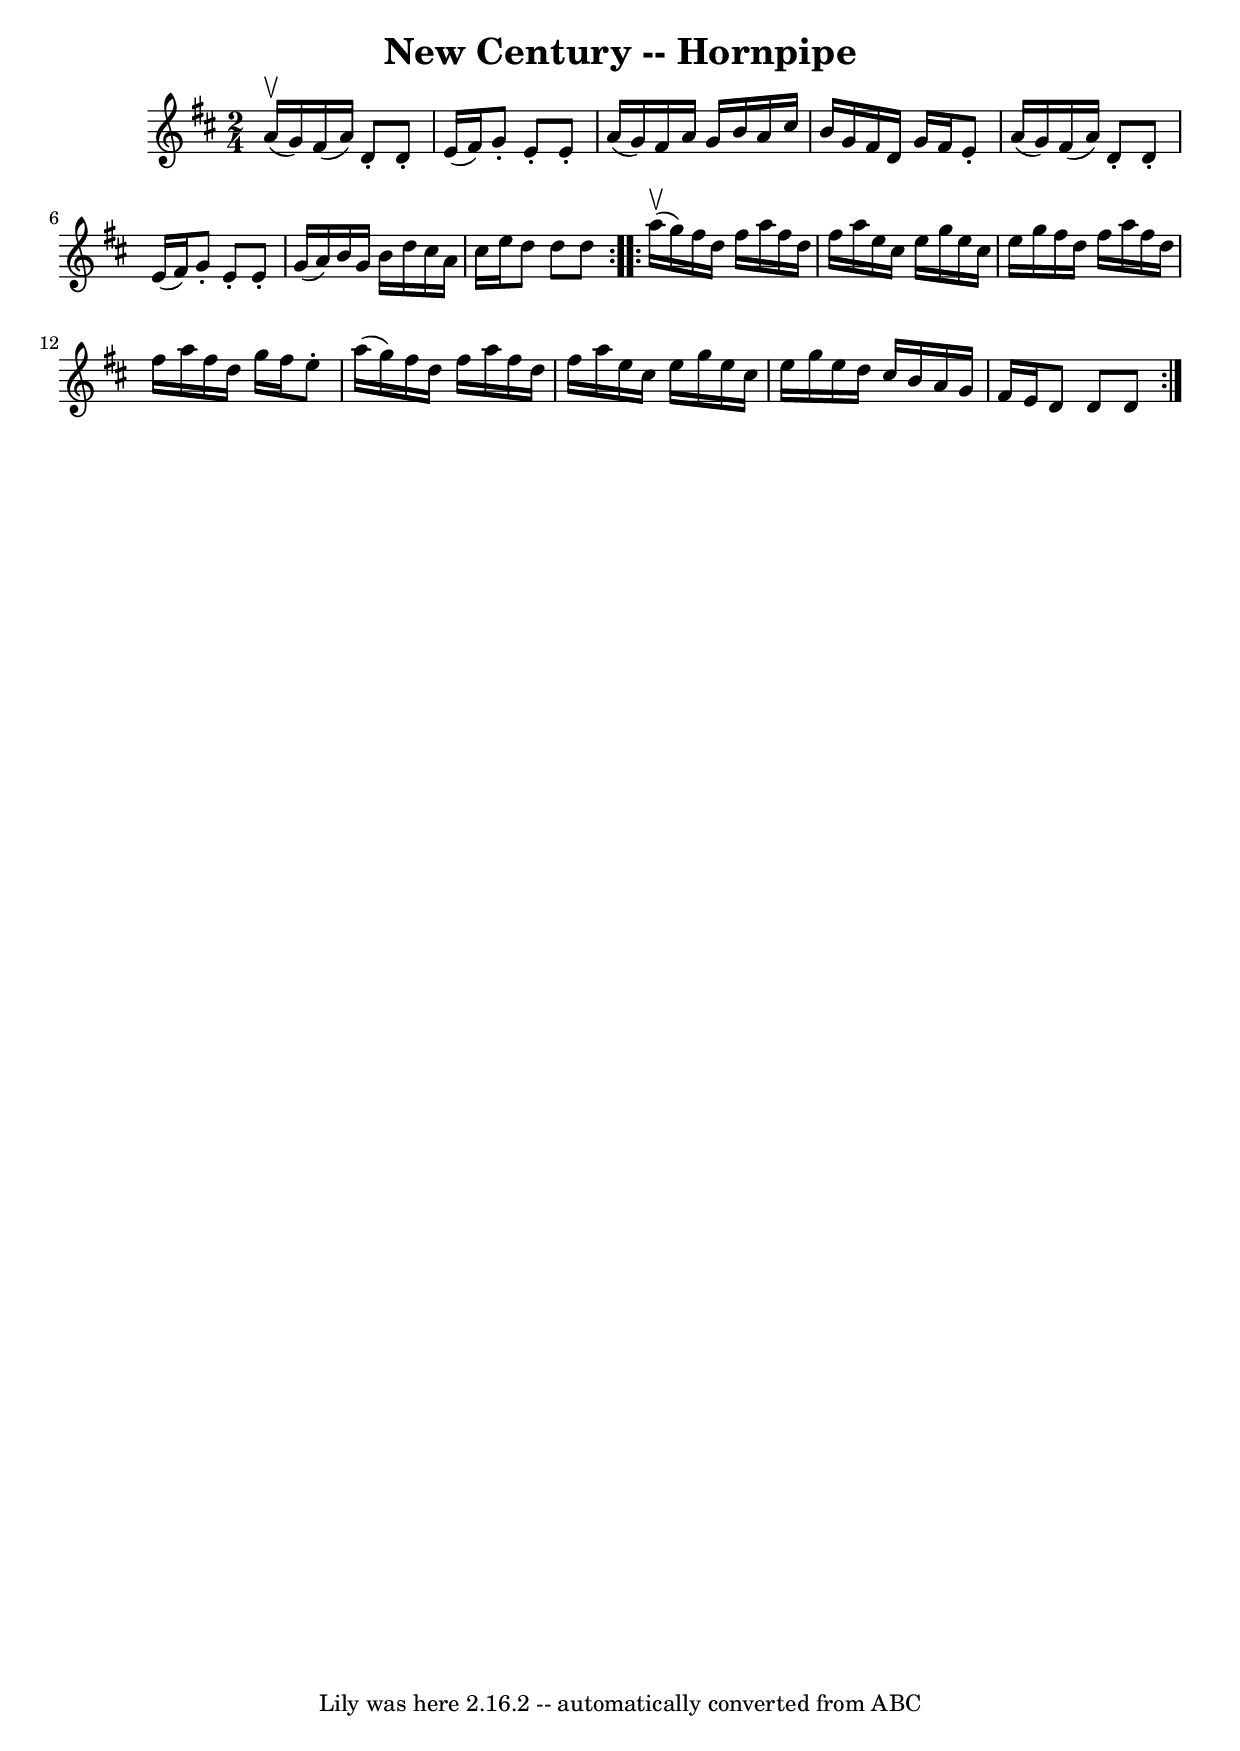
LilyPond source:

\version "2.16.2"
\include "Mammoth.ily"
\header {
  %% book = "Cole's 1000 Fiddle Tunes"
  crossRefNumber = "1"
  footnotes = ""
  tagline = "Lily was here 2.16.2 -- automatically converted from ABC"
  title = "New Century -- Hornpipe"

}
voicedefault =  {



  \repeat volta 2 {

    \time 2/4 
    \key d \major
    a'16 (^\upbow g'16) |
    fis'16 (a'16 ) d'8-. d'8-. e'16 (fis'16) |
    g'8-. e'8-. e'8-. 
    a'16 (g'16) |
    fis'16 a'16 g'16 b'16 a'16    
    cis''16 b'16 g'16  |
    fis'16 d'16 g'16 fis'16 e'8-.  
    a'16 (g'16) |
    fis'16 (a'16) d'8-. d'8-. e'16 (
    fis'16) |
    g'8-. e'8-. e'8-. g'16 (a'16) |
    
    b'16 g'16 b'16 d''16 cis''16 a'16 cis''16 e''16  |
    
    d''8 d''8 d''8  
  }     
  \repeat volta 2 {
    a''16 (^\upbow g''16)  |
    fis''16 d''16 fis''16 a''16 fis''16 d''16 fis''16  
    a''16  |
    e''16 cis''16 e''16 g''16 e''16 cis''16    
    e''16 g''16  |
    fis''16 d''16 fis''16 a''16 fis''16    
    d''16 fis''16 a''16  |
    fis''16 d''16 g''16 fis''16    
    e''8-. a''16 (g''16) |
    fis''16 d''16 fis''16 a''16 
    fis''16 d''16 fis''16 a''16  |
    e''16 cis''16 e''16   
    g''16 e''16 cis''16 e''16 g''16  |
    e''16 d''16    
    cis''16 b'16 a'16 g'16 fis'16 e'16  |
    d'8 d'8 d'8 
    
  }   

}

\score{
  <<

    \context Staff="default"
    {
      \voicedefault 
      
    }

  >>
  \layout {
    
  }
  \midi {
  }

}
